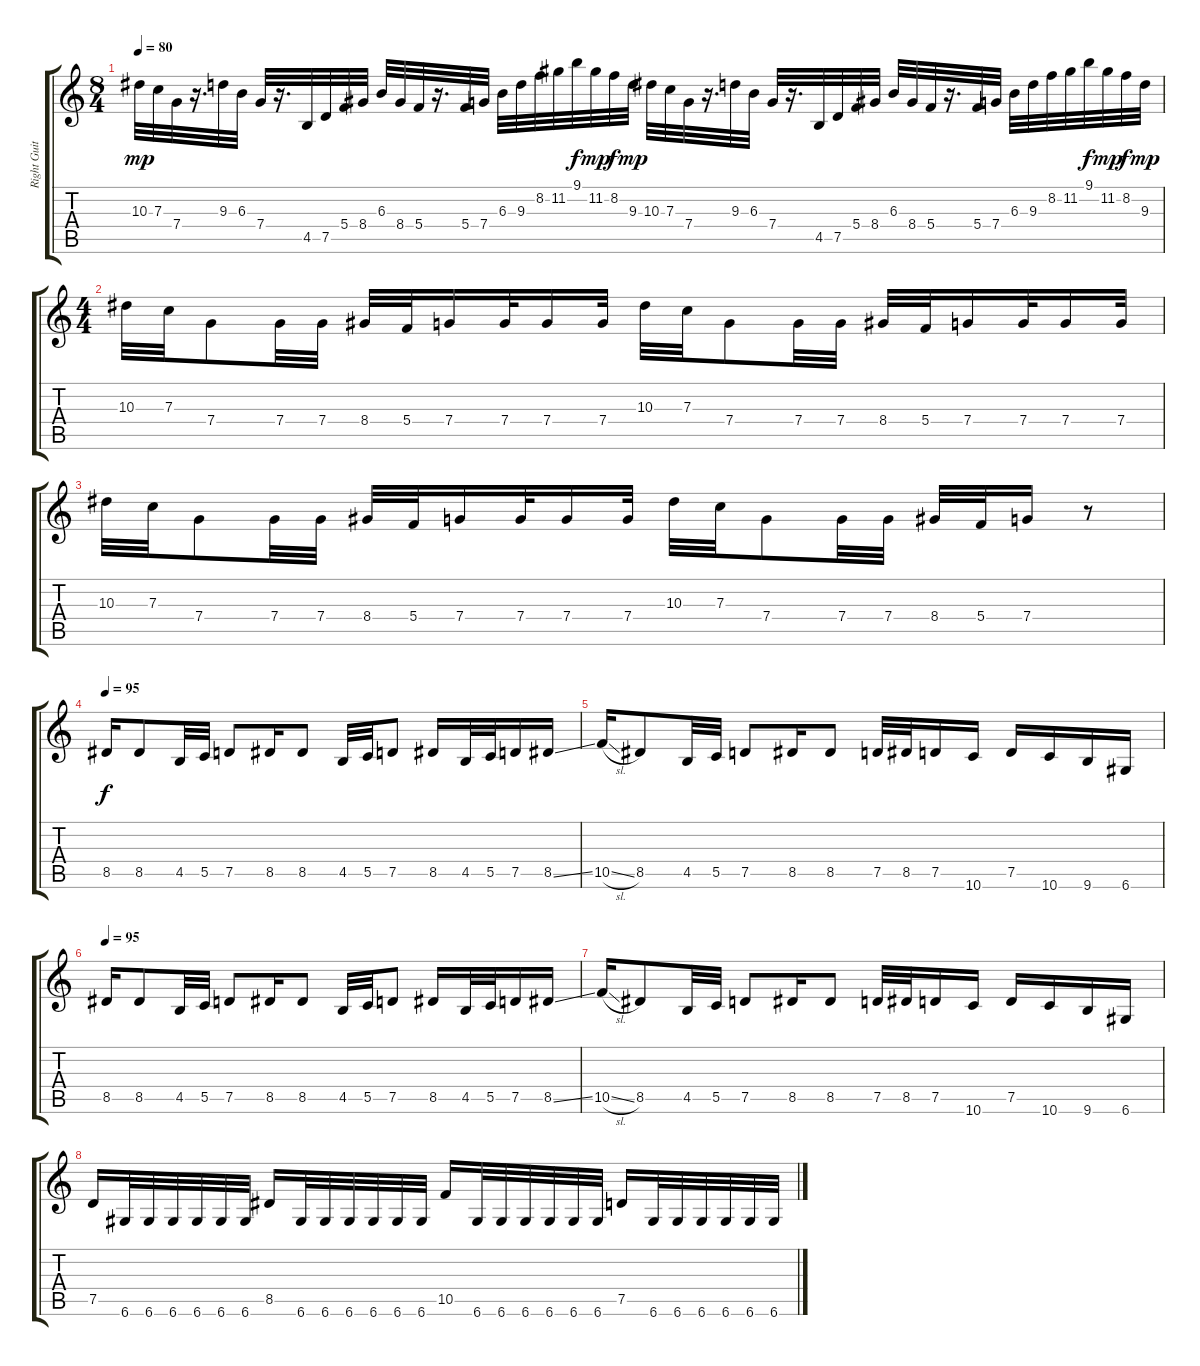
\track ("Right Guitar" "Right Guit") {instrument distortionguitar}
\staff {score tabs}
\tuning (D4 A3 F3 C3 G2 D2) {hide}
\ts (8 4)
\tempo 80
\clef g2
\ks c
10.3.32{dy mp balance 0} 7.3.32 7.4.32 r.16{d} 9.3.32 6.3.32 7.4.32 r.16{d} 4.5.32 7.5.32 5.4.32 8.4.32 6.3.32 8.4.32 5.4.32 r.16{d} 5.4.32 7.4.32 6.3.32 9.3.32 8.2.32 11.2.32 9.1.32{dy f} 11.2.32{dy mp} 8.2.32{dy f} 9.3.32{dy mp} 10.3.32{balance 0} 7.3.32 7.4.32 r.16{d} 9.3.32 6.3.32 7.4.32 r.16{d} 4.5.32 7.5.32 5.4.32 8.4.32 6.3.32 8.4.32 5.4.32 r.16{d} 5.4.32 7.4.32 6.3.32 9.3.32 8.2.32 11.2.32 9.1.32{dy f} 11.2.32{dy mp} 8.2.32{dy f} 9.3.32{dy mp} |
\ts (4 4)
10.3.32 7.3.32 7.4.8 7.4.32 7.4.32 8.4.32 5.4.32 7.4.16 7.4.32 7.4.16 7.4.32 10.3.32 7.3.32 7.4.8 7.4.32 7.4.32 8.4.32 5.4.32 7.4.16 7.4.32 7.4.16 7.4.32 |
10.3.32 7.3.32 7.4.8 7.4.32 7.4.32 8.4.32 5.4.32 7.4.16 7.4.32 7.4.16 7.4.32 10.3.32 7.3.32 7.4.8 7.4.32 7.4.32 8.4.32 5.4.32 7.4.16 r.8 |
\tempo 95
8.5.16{dy f} 8.5.8 4.5.32 5.5.32 7.5.8 8.5.16 8.5.8 4.5.32 5.5.32 7.5.8 8.5.16 4.5.32 5.5.32 7.5.16 8.5{ss}.16 |
10.5{sl}.16 8.5.8 4.5.32 5.5.32 7.5.8 8.5.16 8.5.8 7.5.32 8.5.32 7.5.16 10.6.16 7.5.16 10.6.16 9.6.16 6.6.16 |
\tempo 95
8.5.16 8.5.8 4.5.32 5.5.32 7.5.8 8.5.16 8.5.8 4.5.32 5.5.32 7.5.8 8.5.16 4.5.32 5.5.32 7.5.16 8.5{ss}.16 |
10.5{sl}.16 8.5.8 4.5.32 5.5.32 7.5.8 8.5.16 8.5.8 7.5.32 8.5.32 7.5.16 10.6.16 7.5.16 10.6.16 9.6.16 6.6.16 |
7.5.16 6.6.32 6.6.32 6.6.32 6.6.32 6.6.32 6.6.32 8.5.16 6.6.32 6.6.32 6.6.32 6.6.32 6.6.32 6.6.32 10.5.16 6.6.32 6.6.32 6.6.32 6.6.32 6.6.32 6.6.32 7.5.16 6.6.32 6.6.32 6.6.32 6.6.32 6.6.32 6.6.32
